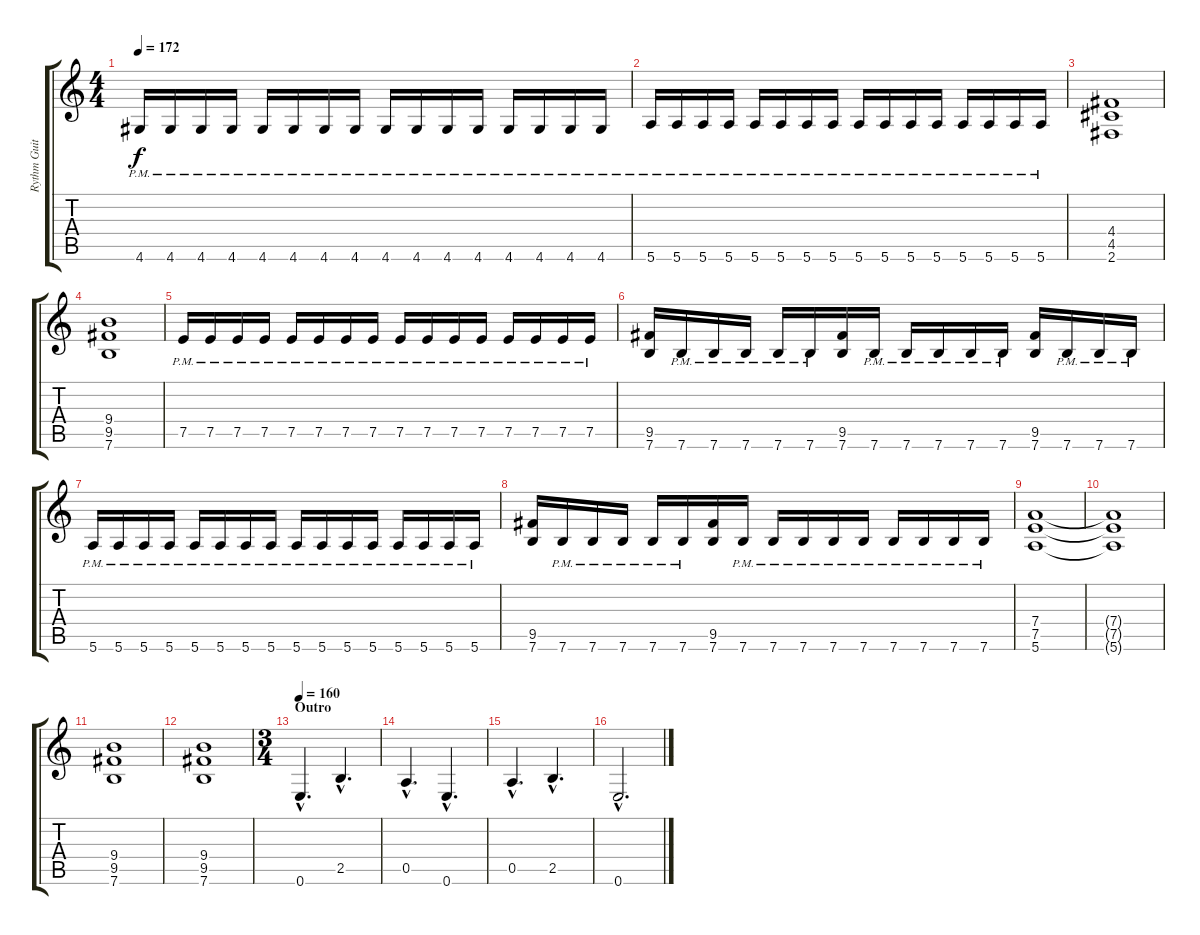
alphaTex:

\track ("Rythm Guitar 1" "Rythm Guit") {instrument overdrivenguitar}
\staff {score tabs}
\tuning (E4 B3 G3 D3 A2 E2) {hide}
\ts (4 4)
\tempo 172
\clef g2
\ks c
4.6{pm}.16{dy f} 4.6{pm}.16 4.6{pm}.16 4.6{pm}.16 4.6{pm}.16 4.6{pm}.16 4.6{pm}.16 4.6{pm}.16 4.6{pm}.16 4.6{pm}.16 4.6{pm}.16 4.6{pm}.16 4.6{pm}.16 4.6{pm}.16 4.6{pm}.16 4.6{pm}.16 |
5.6{pm}.16 5.6{pm}.16 5.6{pm}.16 5.6{pm}.16 5.6{pm}.16 5.6{pm}.16 5.6{pm}.16 5.6{pm}.16 5.6{pm}.16 5.6{pm}.16 5.6{pm}.16 5.6{pm}.16 5.6{pm}.16 5.6{pm}.16 5.6{pm}.16 5.6{pm}.16 |
(4.4 4.5 2.6).1 |
(9.4 9.5 7.6).1 |
7.5{pm}.16 7.5{pm}.16 7.5{pm}.16 7.5{pm}.16 7.5{pm}.16 7.5{pm}.16 7.5{pm}.16 7.5{pm}.16 7.5{pm}.16 7.5{pm}.16 7.5{pm}.16 7.5{pm}.16 7.5{pm}.16 7.5{pm}.16 7.5{pm}.16 7.5{pm}.16 |
(9.5 7.6).16 7.6{pm}.16 7.6{pm}.16 7.6{pm}.16 7.6{pm}.16 7.6{pm}.16 (9.5 7.6).16 7.6{pm}.16 7.6{pm}.16 7.6{pm}.16 7.6{pm}.16 7.6{pm}.16 (9.5 7.6).16 7.6{pm}.16 7.6{pm}.16 7.6{pm}.16 |
5.6{pm}.16 5.6{pm}.16 5.6{pm}.16 5.6{pm}.16 5.6{pm}.16 5.6{pm}.16 5.6{pm}.16 5.6{pm}.16 5.6{pm}.16 5.6{pm}.16 5.6{pm}.16 5.6{pm}.16 5.6{pm}.16 5.6{pm}.16 5.6{pm}.16 5.6{pm}.16 |
(9.5 7.6).16 7.6{pm}.16 7.6{pm}.16 7.6{pm}.16 7.6{pm}.16 7.6{pm}.16 (9.5 7.6).16 7.6{pm}.16 7.6{pm}.16 7.6{pm}.16 7.6{pm}.16 7.6{pm}.16 7.6{pm}.16 7.6{pm}.16 7.6{pm}.16 7.6{pm}.16 |
(7.4 7.5 5.6).1 |
(7.4{t} 7.5{t} 5.6{t}).1 |
(9.4 9.5 7.6).1 |
(9.4 9.5 7.6).1 |
\ts (3 4)
\section ("" "Outro")
\tempo 160
0.6{hac}.4{d} 2.5{hac}.4{d} |
0.5{hac}.4{d} 0.6{hac}.4{d} |
0.5{hac}.4{d} 2.5{hac}.4{d} |
0.6{hac}.2{d}
